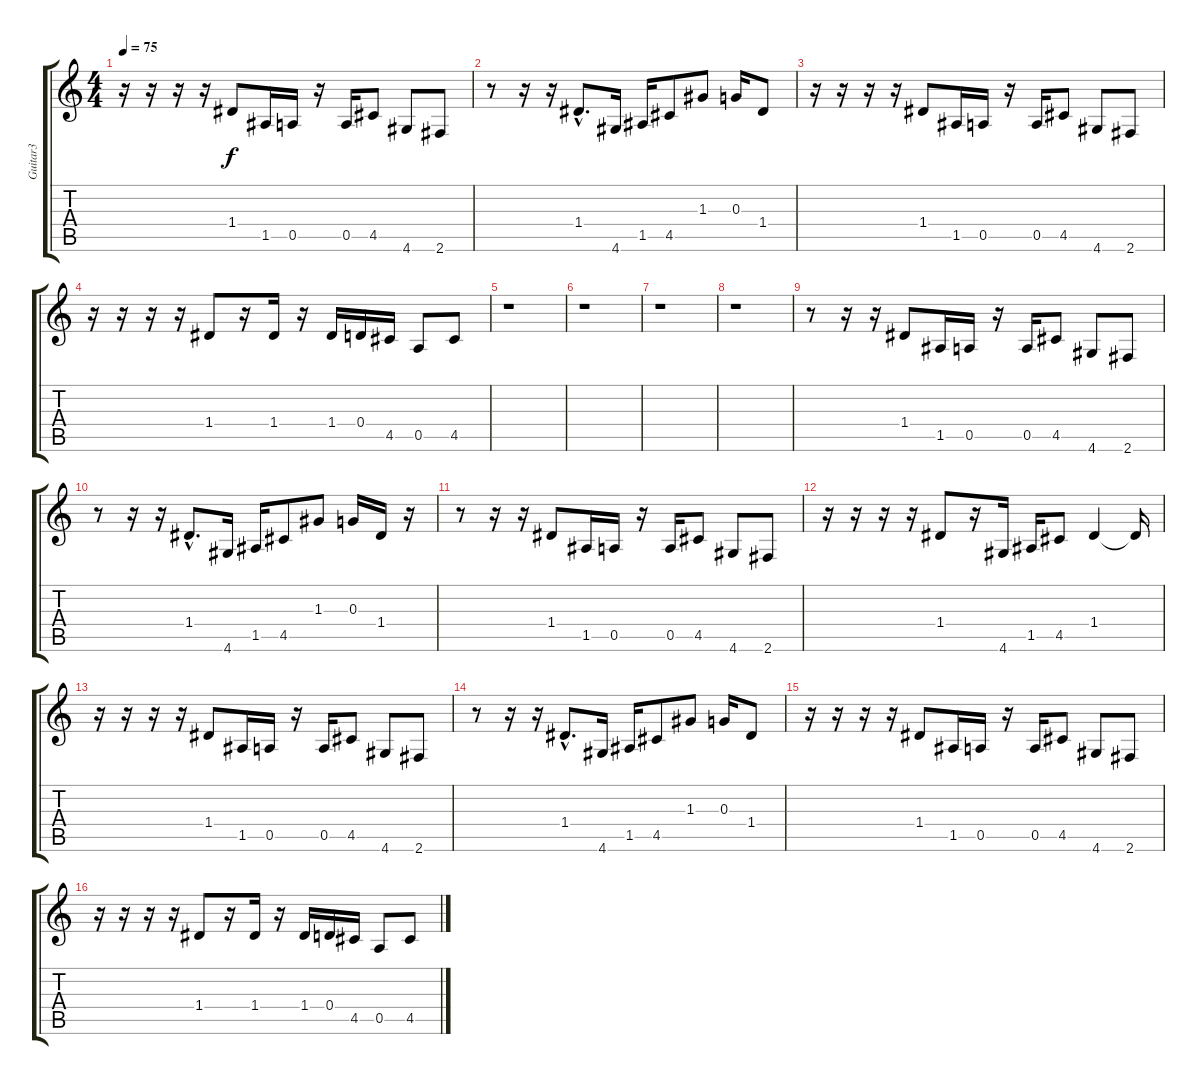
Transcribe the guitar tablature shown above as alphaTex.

\track ("Guitar3" "Guitar3") {instrument overdrivenguitar}
\staff {score tabs}
\tuning (E4 B3 G3 D3 A2 E2) {hide}
\ts (4 4)
\tempo 75
\clef g2
\ks c
r.16{dy f} r.16 r.16 r.16 1.4.8 1.5.16 0.5.16 r.16 0.5.16 4.5.8 4.6.8 2.6.8 |
r.8 r.16 r.16 1.4{hac}.8{d} 4.6.16 1.5.16 4.5.8 1.3.8 0.3.16 1.4.8 |
r.16 r.16 r.16 r.16 1.4.8 1.5.16 0.5.16 r.16 0.5.16 4.5.8 4.6.8 2.6.8 |
r.16 r.16 r.16 r.16 1.4.8 r.16 1.4.16 r.16 1.4.16 0.4.16 4.5.16 0.5.8 4.5.8 |
r.1 |
r.1 |
r.1 |
r.1 |
r.8 r.16 r.16 1.4.8 1.5.16 0.5.16 r.16 0.5.16 4.5.8 4.6.8 2.6.8 |
r.8 r.16 r.16 1.4{hac}.8{d} 4.6.16 1.5.16 4.5.8 1.3.8 0.3.16 1.4.16 r.16 |
r.8 r.16 r.16 1.4.8 1.5.16 0.5.16 r.16 0.5.16 4.5.8 4.6.8 2.6.8 |
r.16 r.16 r.16 r.16 1.4.8 r.16 4.6.16 1.5.16 4.5.8 1.4.4 1.4{t}.16 |
r.16 r.16 r.16 r.16 1.4.8 1.5.16 0.5.16 r.16 0.5.16 4.5.8 4.6.8 2.6.8 |
r.8 r.16 r.16 1.4{hac}.8{d} 4.6.16 1.5.16 4.5.8 1.3.8 0.3.16 1.4.8 |
r.16 r.16 r.16 r.16 1.4.8 1.5.16 0.5.16 r.16 0.5.16 4.5.8 4.6.8 2.6.8 |
r.16 r.16 r.16 r.16 1.4.8 r.16 1.4.16 r.16 1.4.16 0.4.16 4.5.16 0.5.8 4.5.8
